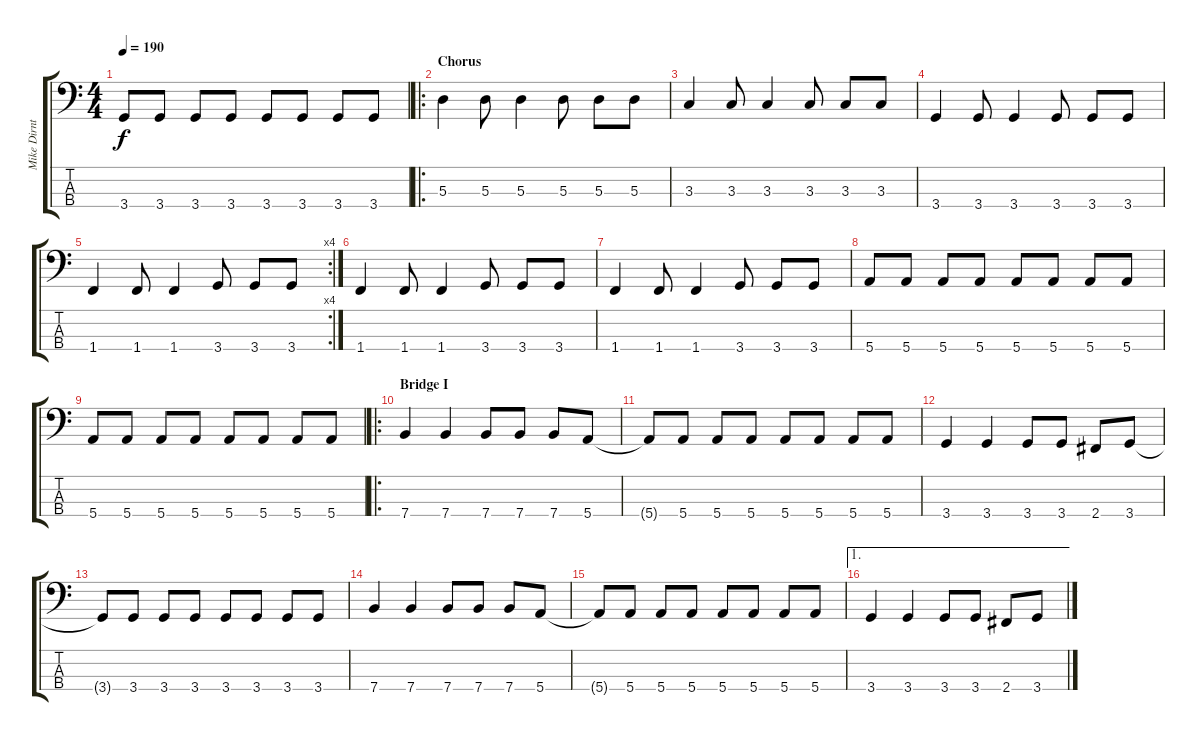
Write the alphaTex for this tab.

\track ("Mike Dirnt" "Mike Dirnt") {instrument electricbassfinger}
\staff {score tabs}
\tuning (G2 D2 A1 E1) {hide}
\ts (4 4)
\tempo 190
\clef f4
\ks c
3.4.8{dy f} 3.4.8 3.4.8 3.4.8 3.4.8 3.4.8 3.4.8 3.4.8 |
\ro
\section ("" "Chorus")
5.3.4 5.3.8 5.3.4 5.3.8 5.3.8 5.3.8 |
3.3.4 3.3.8 3.3.4 3.3.8 3.3.8 3.3.8 |
3.4.4 3.4.8 3.4.4 3.4.8 3.4.8 3.4.8 |
\rc 4
1.4.4 1.4.8 1.4.4 3.4.8 3.4.8 3.4.8 |
1.4.4 1.4.8 1.4.4 3.4.8 3.4.8 3.4.8 |
1.4.4 1.4.8 1.4.4 3.4.8 3.4.8 3.4.8 |
5.4.8 5.4.8 5.4.8 5.4.8 5.4.8 5.4.8 5.4.8 5.4.8 |
5.4.8 5.4.8 5.4.8 5.4.8 5.4.8 5.4.8 5.4.8 5.4.8 |
\ro
\section ("" "Bridge I")
7.4.4 7.4.4 7.4.8 7.4.8 7.4.8 5.4.8 |
5.4{t}.8 5.4.8 5.4.8 5.4.8 5.4.8 5.4.8 5.4.8 5.4.8 |
3.4.4 3.4.4 3.4.8 3.4.8 2.4.8 3.4.8 |
3.4{t}.8 3.4.8 3.4.8 3.4.8 3.4.8 3.4.8 3.4.8 3.4.8 |
7.4.4 7.4.4 7.4.8 7.4.8 7.4.8 5.4.8 |
5.4{t}.8 5.4.8 5.4.8 5.4.8 5.4.8 5.4.8 5.4.8 5.4.8 |
\ae 1
3.4.4 3.4.4 3.4.8 3.4.8 2.4.8 3.4.8
